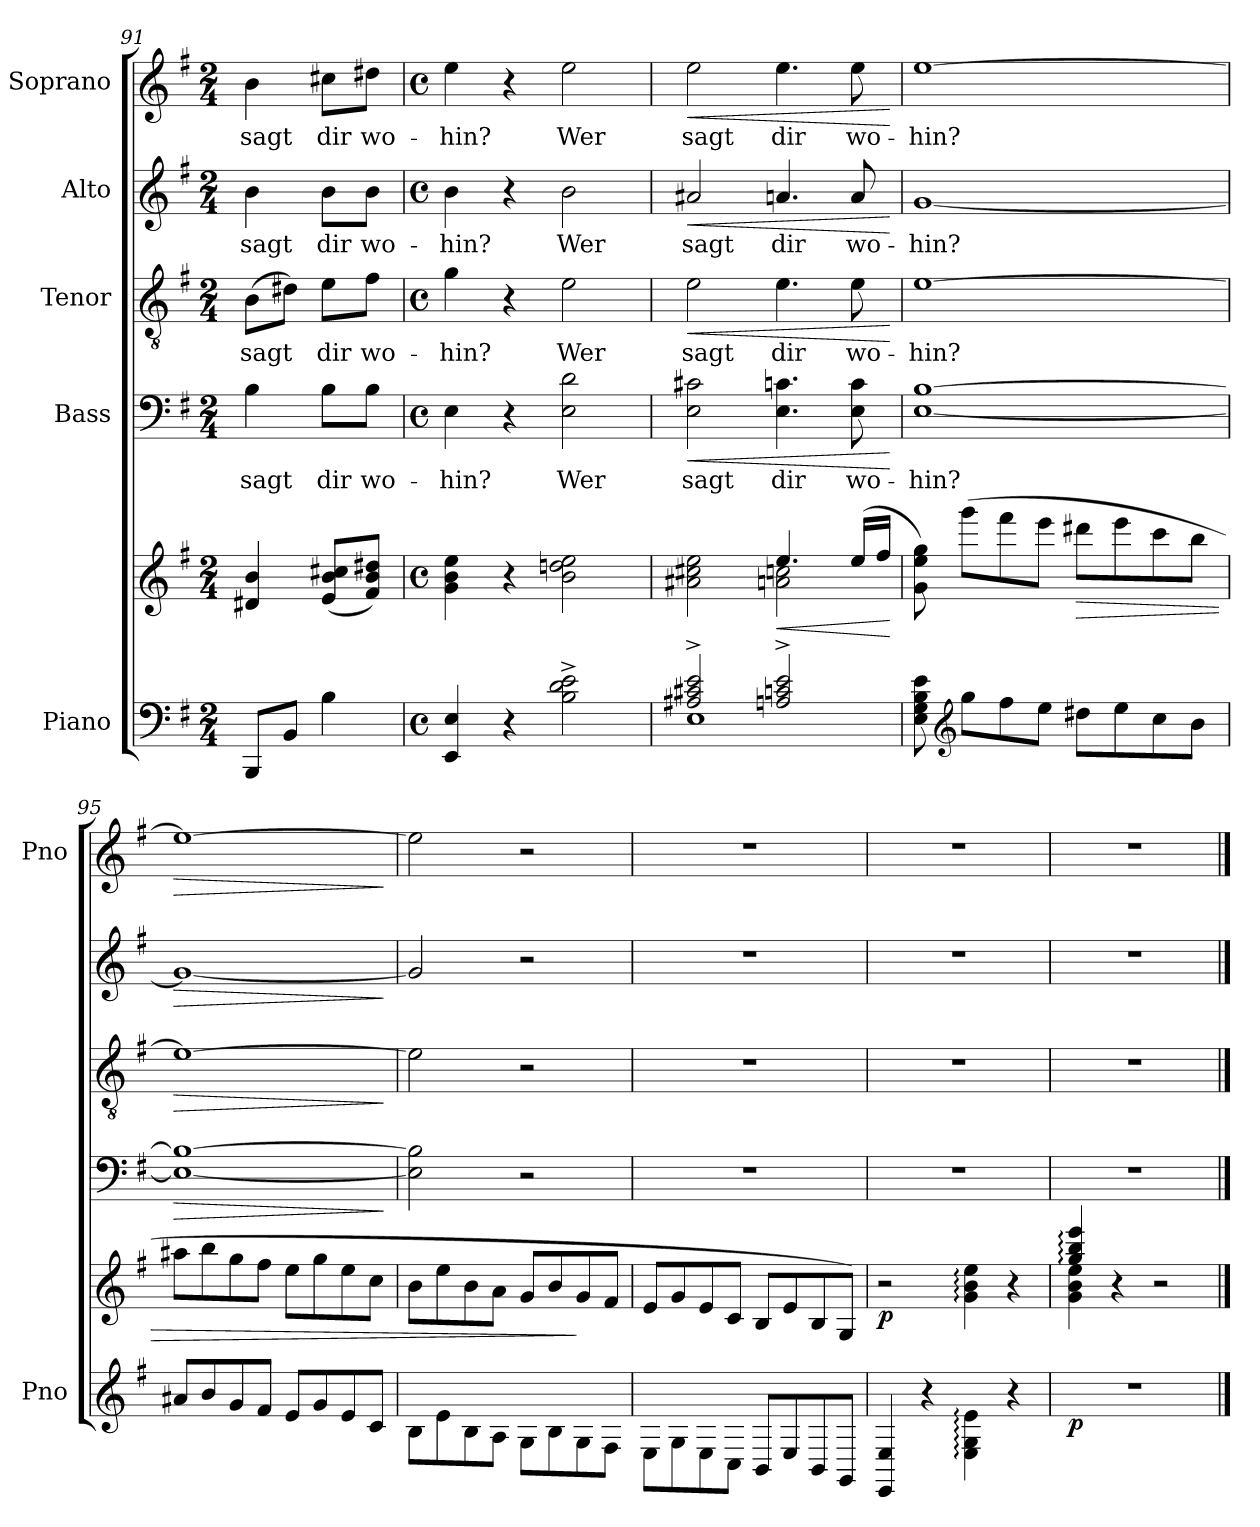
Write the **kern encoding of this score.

**kern	**kern	**dynam	**kern	**text	**dynam	**kern	**text	**dynam	**kern	**text	**dynam	**kern	**text	**dynam
*part5	*part5	*part5	*part4	*part4	*part4	*part3	*part3	*part3	*part2	*part2	*part2	*part1	*part1	*part1
*staff6	*staff5	*staff5/6	*staff4	*staff4	*staff4	*staff3	*staff3	*staff3	*staff2	*staff2	*staff2	*staff1	*staff1	*staff1
*I"Piano	*	*	*I"Bass	*	*	*I"Tenor	*	*	*I"Alto	*	*	*I"Soprano	*	*
*I'Pno	*	*	*	*	*	*	*	*	*	*	*	*I'Pno	*	*
*clefF4	*clefG2	*	*clefF4	*	*	*clefGv2	*	*	*clefG2	*	*	*clefG2	*	*
*k[f#]	*k[f#]	*	*k[f#]	*	*	*k[f#]	*	*	*k[f#]	*	*	*k[f#]	*	*
*e:	*e:	*	*e:	*	*	*e:	*	*	*e:	*	*	*e:	*	*
*M2/4	*M2/4	*	*M2/4	*	*	*M2/4	*	*	*M2/4	*	*	*M2/4	*	*
=91	=91	=91	=91	=91	=91	=91	=91	=91	=91	=91	=91	=91	=91	=91
!	!	!	!	!LO:LY:b	!	!	!LO:LY:b	!	!	!LO:LY:b	!	!	!LO:LY:b	!
8BBB/L	4d#X/ 4b/	.	4B\	sagt	.	(>8B\L	sagt	.	4b\	sagt	.	4b\	sagt	.
8BB/J	.	.	.	.	.	8d#X\J)	.	.	.	.	.	.	.	.
!	!	!	!	!LO:LY:b	!	!	!LO:LY:b	!	!	!LO:LY:b	!	!	!LO:LY:b	!
4B\	(<8e/ 8b/ 8cc#X/L	.	8B\L	dir	.	8e\L	dir	.	8b\L	dir	.	8cc#X\L	dir	.
!	!	!	!	!LO:LY:b	!	!	!LO:LY:b	!	!	!LO:LY:b	!	!	!LO:LY:b	!
.	8f#/ 8b/ 8dd#X/J)	.	8B\J	wo-	.	8f#\J	wo-	.	8b\J	wo-	.	8dd#X\J	wo-	.
=92	=92	=92	=92	=92	=92	=92	=92	=92	=92	=92	=92	=92	=92	=92
*M4/4	*M4/4	*	*M4/4	*	*	*M4/4	*	*	*M4/4	*	*	*M4/4	*	*
*met(c)	*met(c)	*	*met(c)	*	*	*met(c)	*	*	*met(c)	*	*	*met(c)	*	*
!	!	!	!	!LO:LY:b	!	!	!LO:LY:b	!	!	!LO:LY:b	!	!	!LO:LY:b	!
4EE/ 4E/	4g\ 4b\ 4ee\	.	4E\	-hin?	.	4g\	-hin?	.	4b\	-hin?	.	4ee\	-hin?	.
4r	4r	.	4r	.	.	4r	.	.	4r	.	.	4r	.	.
!	!	!	!	!LO:LY:b	!	!	!LO:LY:b	!	!	!LO:LY:b	!	!	!LO:LY:b	!
2B\^ 2d\^ 2e\^	2b\ 2ddn\ 2ee\	.	2E\ 2d\	Wer	.	2e\	Wer	.	2b\	Wer	.	2ee\	Wer	.
=93	=93	=93	=93	=93	=93	=93	=93	=93	=93	=93	=93	=93	=93	=93
*^	*^	*	*	*	*	*	*	*	*	*	*	*	*	*
!	!	!	!	!	!	!LO:LY:b	!LO:HP:b	!	!LO:LY:b	!LO:HP:b	!	!LO:LY:b	!LO:HP:b	!	!LO:LY:b	!LO:HP:b
2A#X/^ 2c#X/^ 2e/^	1E	2a#X\ 2cc#X\ 2ee\	2ryy	.	2E\ 2c#X\	sagt	<	2e\	sagt	<	2a#X/	sagt	<	2ee\	sagt	<
!	!	!	!	!LO:HP:b	!	!LO:LY:b	!	!	!LO:LY:b	!	!	!LO:LY:b	!	!	!LO:LY:b	!
2An/^ 2cn/^ 2e/^	.	4.ee/	2an\ 2ccn\	<	4.E\ 4.cn\	dir	.	4.e\	dir	.	4.an/	dir	.	4.ee\	dir	.
!	!	!	!	!	!	!LO:LY:b	!	!	!LO:LY:b	!	!	!LO:LY:b	!	!	!LO:LY:b	!
.	.	(>16ee/LL	.	.	8E\ 8c\	wo-	.	8e\	wo-	.	8a/	wo-	.	8ee\	wo-	.
.	.	16ff#/JJ	.	.	.	.	.	.	.	.	.	.	.	.	.	.
*v	*v	*	*	*	*	*	*	*	*	*	*	*	*	*	*	*
*	*v	*v	*	*	*	*	*	*	*	*	*	*	*	*	*
.	.	[	.	.	[	.	.	[	.	.	[	.	.	[
!!LO:LB:g=z
=94	=94	=94	=94	=94	=94	=94	=94	=94	=94	=94	=94	=94	=94	=94
!	!	!	!	!LO:LY:b	!	!	!LO:LY:b	!	!	!LO:LY:b	!	!	!LO:LY:b	!
8E\ 8G\ 8B\ 8e\	8g\ 8ee\ 8gg\)	.	[1E [1B	-hin?	.	[1e	-hin?	.	[1g	-hin?	.	[1ee	-hin?	.
*clefG2	*	*	*	*	*	*	*	*	*	*	*	*	*	*
8gg\L	(>8ggg\L	.	.	.	.	.	.	.	.	.	.	.	.	.
8ff#\	8fff#\	.	.	.	.	.	.	.	.	.	.	.	.	.
8ee\J	8eee\J	.	.	.	.	.	.	.	.	.	.	.	.	.
!	!	!LO:HP:b	!	!	!	!	!	!	!	!	!	!	!	!
8dd#X\L	8ddd#X\L	>	.	.	.	.	.	.	.	.	.	.	.	.
8ee\	8eee\	.	.	.	.	.	.	.	.	.	.	.	.	.
8cc\	8ccc\	.	.	.	.	.	.	.	.	.	.	.	.	.
8b\J	8bb\J	.	.	.	.	.	.	.	.	.	.	.	.	.
=95	=95	=95	=95	=95	=95	=95	=95	=95	=95	=95	=95	=95	=95	=95
!	!	!	!	!	!LO:HP:b	!	!	!LO:HP:b	!	!	!LO:HP:b	!	!	!LO:HP:b
8a#X/L	8aa#X\L	.	1E_ 1B_	.	>	1e_	.	>	1g_	.	>	1ee_	.	>
8b/	8bb\	.	.	.	.	.	.	.	.	.	.	.	.	.
8g/	8gg\	.	.	.	.	.	.	.	.	.	.	.	.	.
8f#/J	8ff#\J	.	.	.	.	.	.	.	.	.	.	.	.	.
8e/L	8ee\L	.	.	.	.	.	.	.	.	.	.	.	.	.
8g/	8gg\	.	.	.	.	.	.	.	.	.	.	.	.	.
8e/	8ee\	.	.	.	.	.	.	.	.	.	.	.	.	.
8c/J	8cc\J	.	.	.	.	.	.	.	.	.	.	.	.	.
.	.	.	.	.	]	.	.	]	.	.	]	.	.	]
=96	=96	=96	=96	=96	=96	=96	=96	=96	=96	=96	=96	=96	=96	=96
8B\L	8b\L	.	2E\] 2B\]	.	.	2e\]	.	.	2g/]	.	.	2ee\]	.	.
8e\	8ee\	.	.	.	.	.	.	.	.	.	.	.	.	.
8B\	8b\	.	.	.	.	.	.	.	.	.	.	.	.	.
8A\J	8a\J	.	.	.	.	.	.	.	.	.	.	.	.	.
8G\L	8g/L	.	2r	.	.	2r	.	.	2r	.	.	2r	.	.
8B\	8b/	.	.	.	.	.	.	.	.	.	.	.	.	.
8G\	8g/	]	.	.	.	.	.	.	.	.	.	.	.	.
8F#\J	8f#/J	.	.	.	.	.	.	.	.	.	.	.	.	.
=97	=97	=97	=97	=97	=97	=97	=97	=97	=97	=97	=97	=97	=97	=97
8E\L	8e/L	.	1r	.	.	1r	.	.	1r	.	.	1r	.	.
8G\	8g/	.	.	.	.	.	.	.	.	.	.	.	.	.
8E\	8e/	.	.	.	.	.	.	.	.	.	.	.	.	.
8C\J	8c/J	.	.	.	.	.	.	.	.	.	.	.	.	.
8BB/L	8B/L	.	.	.	.	.	.	.	.	.	.	.	.	.
8E/	8e/	.	.	.	.	.	.	.	.	.	.	.	.	.
8BB/	8B/	.	.	.	.	.	.	.	.	.	.	.	.	.
8GG/J	8G/J)	.	.	.	.	.	.	.	.	.	.	.	.	.
=98	=98	=98	=98	=98	=98	=98	=98	=98	=98	=98	=98	=98	=98	=98
!	!	!LO:DY:b	!	!	!	!	!	!	!	!	!	!	!	!
4EE/ 4E/	2r	p	1r	.	.	1r	.	.	1r	.	.	1r	.	.
4r	.	.	.	.	.	.	.	.	.	.	.	.	.	.
4E\: 4G\: 4e\:	4g\: 4b\: 4ee\:	.	.	.	.	.	.	.	.	.	.	.	.	.
4r	4r	.	.	.	.	.	.	.	.	.	.	.	.	.
=99	=99	=99	=99	=99	=99	=99	=99	=99	=99	=99	=99	=99	=99	=99
*	*^	*	*	*	*	*	*	*	*	*	*	*	*	*
!	!	!	!LO:DY:b=2	!	!	!	!	!	!	!	!	!	!	!	!
1r	4gg/: 4bb/: 4eee/:	4g\ 4b\ 4ee\	p	1r	.	.	1r	.	.	1r	.	.	1r	.	.
.	4r	2.ryy	.	.	.	.	.	.	.	.	.	.	.	.	.
.	2r	.	.	.	.	.	.	.	.	.	.	.	.	.	.
*	*v	*v	*	*	*	*	*	*	*	*	*	*	*	*	*
==	==	==	==	==	==	==	==	==	==	==	==	==	==	==
*-	*-	*-	*-	*-	*-	*-	*-	*-	*-	*-	*-	*-	*-	*-
